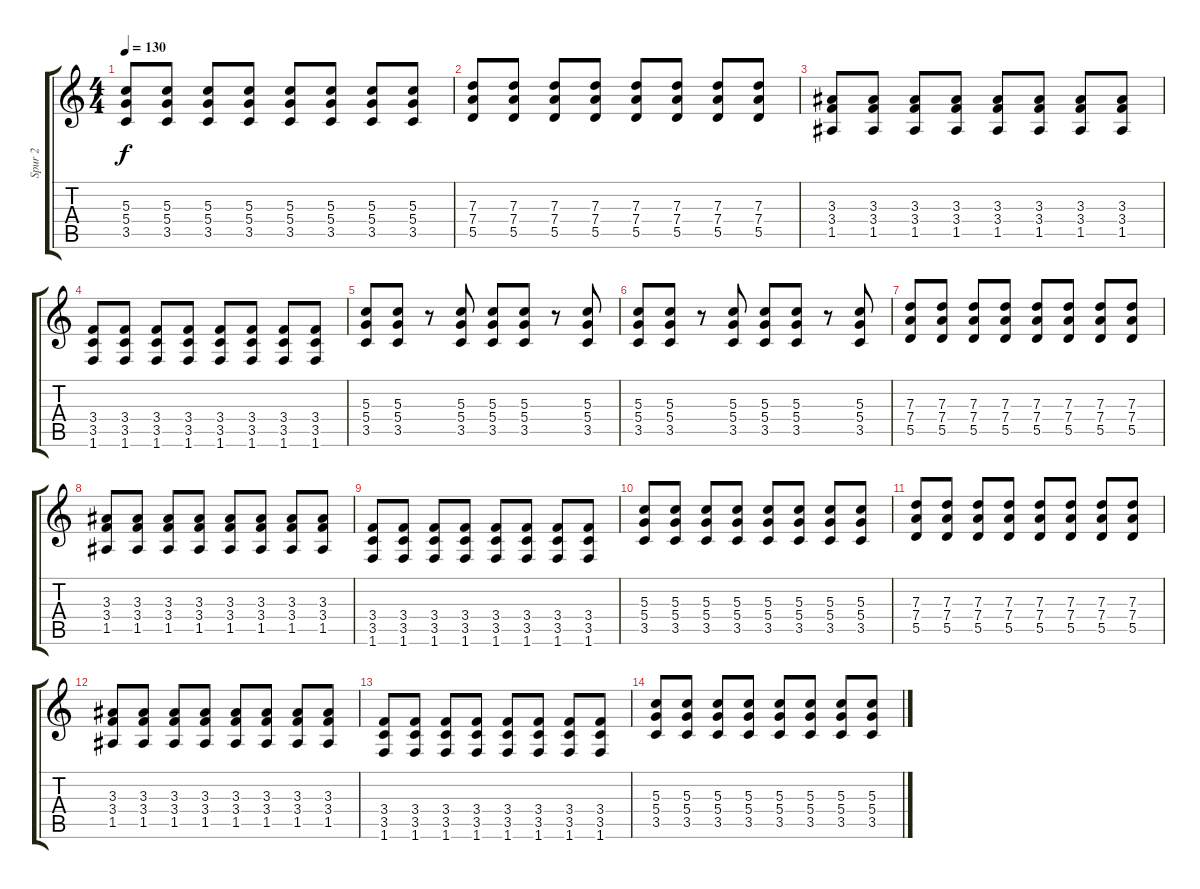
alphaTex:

\track ("Spur 2" "Spur 2") {instrument distortionguitar}
\staff {score tabs}
\tuning (E4 B3 G3 D3 A2 E2) {hide}
\ts (4 4)
\tempo 130
\clef g2
\ks c
(5.3 5.4 3.5).8{dy f} (5.3 5.4 3.5).8 (5.3 5.4 3.5).8 (5.3 5.4 3.5).8 (5.3 5.4 3.5).8 (5.3 5.4 3.5).8 (5.3 5.4 3.5).8 (5.3 5.4 3.5).8 |
(7.3 7.4 5.5).8 (7.3 7.4 5.5).8 (7.3 7.4 5.5).8 (7.3 7.4 5.5).8 (7.3 7.4 5.5).8 (7.3 7.4 5.5).8 (7.3 7.4 5.5).8 (7.3 7.4 5.5).8 |
(3.3 3.4 1.5).8 (3.3 3.4 1.5).8 (3.3 3.4 1.5).8 (3.3 3.4 1.5).8 (3.3 3.4 1.5).8 (3.3 3.4 1.5).8 (3.3 3.4 1.5).8 (3.3 3.4 1.5).8 |
(3.4 3.5 1.6).8 (3.4 3.5 1.6).8 (3.4 3.5 1.6).8 (3.4 3.5 1.6).8 (3.4 3.5 1.6).8 (3.4 3.5 1.6).8 (3.4 3.5 1.6).8 (3.4 3.5 1.6).8 |
(5.3 5.4 3.5).8 (5.3 5.4 3.5).8 r.8 (5.3 5.4 3.5).8 (5.3 5.4 3.5).8 (5.3 5.4 3.5).8 r.8 (5.3 5.4 3.5).8 |
(5.3 5.4 3.5).8 (5.3 5.4 3.5).8 r.8 (5.3 5.4 3.5).8 (5.3 5.4 3.5).8 (5.3 5.4 3.5).8 r.8 (5.3 5.4 3.5).8 |
(7.3 7.4 5.5).8 (7.3 7.4 5.5).8 (7.3 7.4 5.5).8 (7.3 7.4 5.5).8 (7.3 7.4 5.5).8 (7.3 7.4 5.5).8 (7.3 7.4 5.5).8 (7.3 7.4 5.5).8 |
(3.3 3.4 1.5).8 (3.3 3.4 1.5).8 (3.3 3.4 1.5).8 (3.3 3.4 1.5).8 (3.3 3.4 1.5).8 (3.3 3.4 1.5).8 (3.3 3.4 1.5).8 (3.3 3.4 1.5).8 |
(3.4 3.5 1.6).8 (3.4 3.5 1.6).8 (3.4 3.5 1.6).8 (3.4 3.5 1.6).8 (3.4 3.5 1.6).8 (3.4 3.5 1.6).8 (3.4 3.5 1.6).8 (3.4 3.5 1.6).8 |
(5.3 5.4 3.5).8 (5.3 5.4 3.5).8 (5.3 5.4 3.5).8 (5.3 5.4 3.5).8 (5.3 5.4 3.5).8 (5.3 5.4 3.5).8 (5.3 5.4 3.5).8 (5.3 5.4 3.5).8 |
(7.3 7.4 5.5).8 (7.3 7.4 5.5).8 (7.3 7.4 5.5).8 (7.3 7.4 5.5).8 (7.3 7.4 5.5).8 (7.3 7.4 5.5).8 (7.3 7.4 5.5).8 (7.3 7.4 5.5).8 |
(3.3 3.4 1.5).8 (3.3 3.4 1.5).8 (3.3 3.4 1.5).8 (3.3 3.4 1.5).8 (3.3 3.4 1.5).8 (3.3 3.4 1.5).8 (3.3 3.4 1.5).8 (3.3 3.4 1.5).8 |
(3.4 3.5 1.6).8 (3.4 3.5 1.6).8 (3.4 3.5 1.6).8 (3.4 3.5 1.6).8 (3.4 3.5 1.6).8 (3.4 3.5 1.6).8 (3.4 3.5 1.6).8 (3.4 3.5 1.6).8 |
(5.3 5.4 3.5).8 (5.3 5.4 3.5).8 (5.3 5.4 3.5).8 (5.3 5.4 3.5).8 (5.3 5.4 3.5).8 (5.3 5.4 3.5).8 (5.3 5.4 3.5).8 (5.3 5.4 3.5).8
